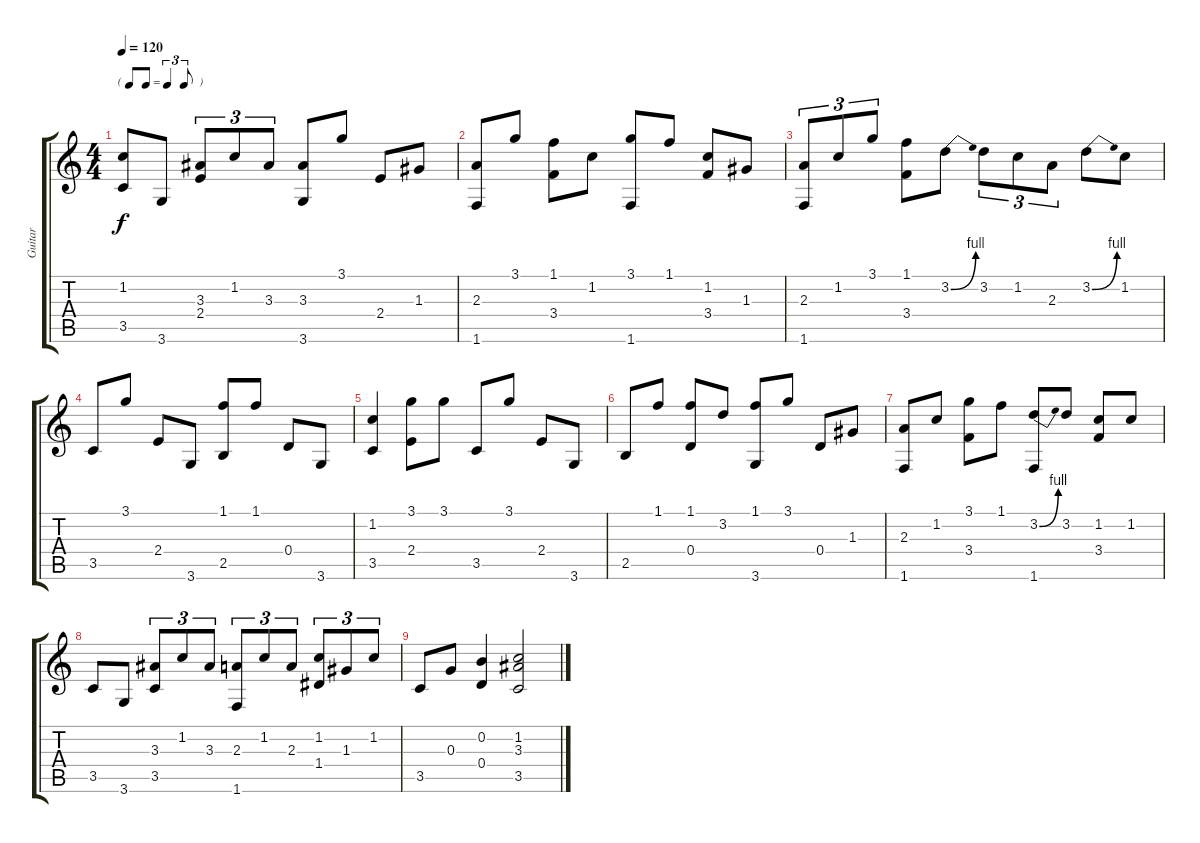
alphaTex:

\track ("Guitar" "Guitar") {instrument acousticguitarsteel}
\staff {score tabs}
\tuning (E4 B3 G3 D3 A2 E2) {hide}
\ts (4 4)
\tf triplet8th
\tempo 120
\clef g2
\ks c
(1.2 3.5).8{dy f} 3.6.8 (3.3 2.4).8{tu (3 2)} 1.2.8{tu (3 2)} 3.3.8{tu (3 2)} (3.3 3.6).8 3.1.8 2.4.8 1.3.8 |
(2.3 1.6).8 3.1.8 (1.1 3.4).8 1.2.8 (3.1 1.6).8 1.1.8 (1.2 3.4).8 1.3.8 |
(2.3 1.6).8{tu (3 2)} 1.2.8{tu (3 2)} 3.1.8{tu (3 2)} (1.1 3.4).8 3.2{be (bend 0 0 60 4)}.8 3.2.8{tu (3 2)} 1.2.8{tu (3 2)} 2.3.8{tu (3 2)} 3.2{be (bend 0 0 60 4)}.8 1.2.8 |
3.5.8 3.1.8 2.4.8 3.6.8 (1.1 2.5).8 1.1.8 0.4.8 3.6.8 |
(1.2 3.5).4 (3.1 2.4).8 3.1.8 3.5.8 3.1.8 2.4.8 3.6.8 |
2.5.8 1.1.8 (1.1 0.4).8 3.2.8 (1.1 3.6).8 3.1.8 0.4.8 1.3.8 |
(2.3 1.6).8 1.2.8 (3.1 3.4).8 1.1.8 (3.2{be (bend 0 0 60 4)} 1.6).8 3.2.8 (1.2 3.4).8 1.2.8 |
3.5.8 3.6.8 (3.3 3.5).8{tu (3 2)} 1.2.8{tu (3 2)} 3.3.8{tu (3 2)} (2.3 1.6).8{tu (3 2)} 1.2.8{tu (3 2)} 2.3.8{tu (3 2)} (1.2 1.4).8{tu (3 2)} 1.3.8{tu (3 2)} 1.2.8{tu (3 2)} |
3.5.8 0.3.8 (0.2 0.4).4 (1.2 3.3 3.5).2
